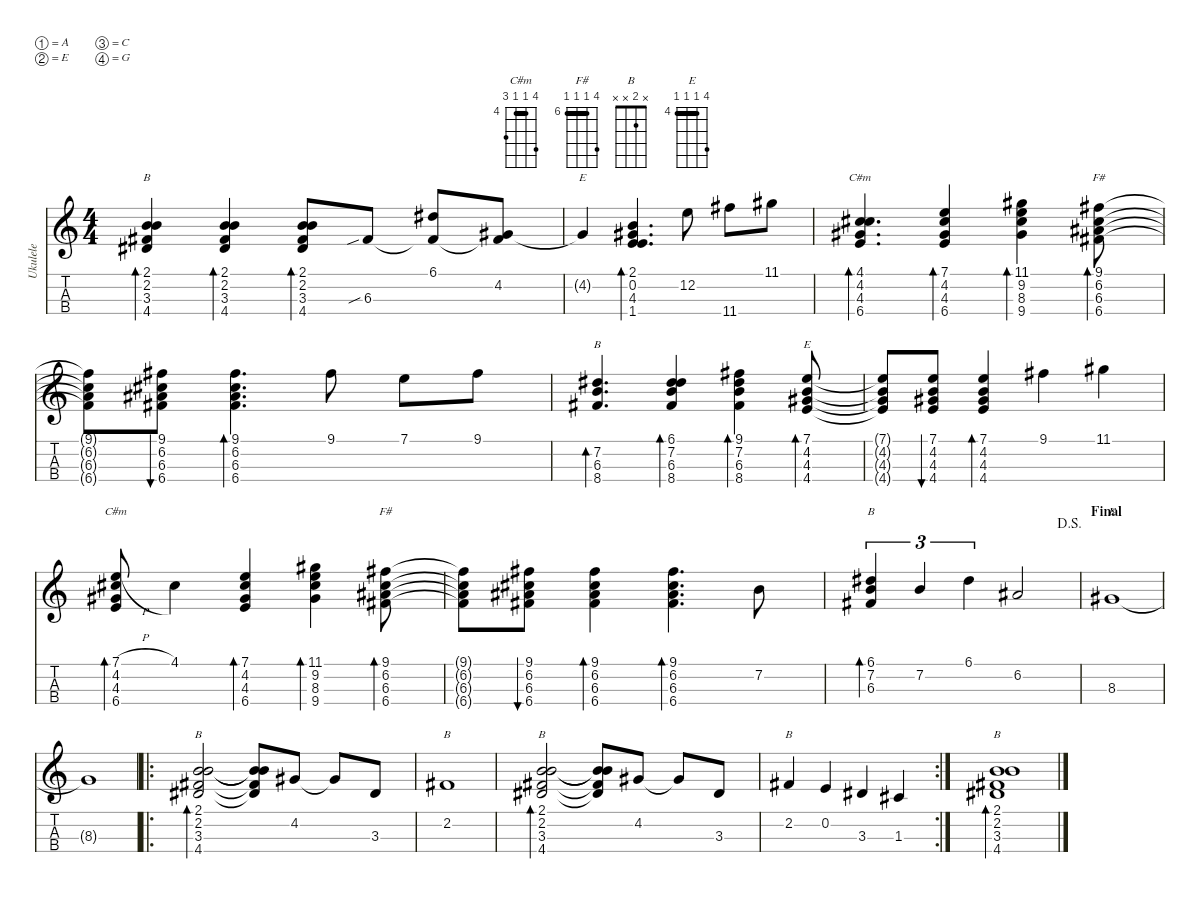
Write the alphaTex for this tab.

\defaultSystemsLayout 4
\hideDynamics
\bracketExtendMode nobrackets
\otherSystemsTrackNameOrientation horizontal
\defaultBarNumberDisplay Hide
\track ("Ukulele" "Ukulele") {instrument acousticguitarnylon}
\staff {score tabs}
\tuning (A4 E4 C4 G4)
\displaytranspose 0
\chord ("C#m" 4 4 4 6) {firstfret 4 barre (4 4)}
\chord ("F#" 9 6 6 6) {firstfret 6 barre (6 6)}
\chord ("B" 2 2 3 4) {barre 2}
\chord ("E" x 4 x x)
\chord ("B" x 7 6 8) {firstfret 6}
\chord ("E" 7 4 4 4) {firstfret 4 barre (4 4)}
\chord ("C#m" 7 4 4 6) {firstfret 4 barre 4}
\chord ("B" 6 7 6 x) {firstfret 6 barre 6}
\chord ("B" x 2 x x)
\ts (4 4)
\tempo (120 hide)
\clef g2
\ks c
(2.2{acc #} 3.3{acc #} 2.1 4.4).4{bd 30 ch "B" dy mf beam Up} (2.2{acc #} 3.3{acc #} 2.1 4.4).4{bd 30 beam Up} (2.2{acc #} 3.3{acc #} 2.1 4.4).8{bd 30 beam Up} 6.3{sib acc #}.8{beam Up} (6.1{acc #} 6.3{t acc #}).8{beam Up} (4.2{acc #} 6.3{t acc #}).8{beam Up} |
4.2{t acc #}.4{ch "E" beam Up} (2.1 1.4{acc #} 0.2 4.3).4{d bd 30 beam Up} 12.2.8{beam Down} 11.4{acc #}.8{beam Down} 11.1{acc #}.8{beam Down} |
(4.3 4.2{acc #} 6.4{acc #} 4.1{acc #}).4{d bd 30 ch "C#m" beam Up} (7.1 4.3 4.2{acc #} 6.4{acc #}).4{bd 30 beam Up} (8.3{acc #} 9.4 9.2{acc #} 11.1{acc #}).4{bd 30 beam Down} (6.3{acc #} 6.2{acc #} 6.4{acc #} 9.1{acc #}).8{bd 30 ch "F#" beam Down} |
(9.1{t acc #} 6.4{t acc #} 6.2{t acc #} 6.3{t acc #}).8{beam Down} (9.1{acc #} 6.4{acc #} 6.2{acc #} 6.3{acc #}).8{bu 30 beam Down} (9.1{acc #} 6.4{acc #} 6.2{acc #} 6.3{acc #}).4{d bd 30 beam Down} 9.1{acc #}.8{beam Down} 7.1.8{beam Down} 9.1{acc #}.8{beam Down} |
(6.3{acc #} 7.2 8.4{acc #}).4{d bd 30 ch "B" beam Up} (6.3{acc #} 7.2 8.4{acc #} 6.1{acc #}).4{bd 30 beam Up} (9.1{acc #} 8.4{acc #} 7.2 6.3{acc #}).4{bd 30 beam Down} (4.3 4.2{acc #} 4.4 7.1).8{bd 30 ch "E" beam Up} |
(7.1{t} 4.4{t} 4.2{t acc #} 4.3{t}).8{beam Up} (7.1 4.4 4.2{acc #} 4.3).8{bu 30 beam Up} (7.1 4.4 4.2{acc #} 4.3).4{bd 30 beam Up} 9.1{acc #}.4{beam Down} 11.1{acc #}.4{beam Down} |
(4.3 4.2{acc #} 6.4{acc #} 7.1{h}).8{bd 30 ch "C#m" beam Up} 4.1{acc #}.4{beam Down} (7.1 4.3 4.2{acc #} 6.4{acc #}).4{bd 30 beam Up} (8.3{acc #} 9.4 9.2{acc #} 11.1{acc #}).4{bd 30 beam Down} (6.3{acc #} 6.2{acc #} 6.4{acc #} 9.1{acc #}).8{bd 30 ch "F#" beam Down} |
(9.1{t acc #} 6.4{t acc #} 6.2{t acc #} 6.3{t acc #}).8{beam Down} (9.1{acc #} 6.4{acc #} 6.2{acc #} 6.3{acc #}).8{bu 30 beam Down} (9.1{acc #} 6.4{acc #} 6.2{acc #} 6.3{acc #}).4{bd 30 beam Down} (9.1{acc #} 6.4{acc #} 6.2{acc #} 6.3{acc #}).4{d bd 30 beam Down} 7.2.8{beam Down} |
\jump dalsegno
(6.1{acc #} 7.2 6.3{acc #}).4{tu (3 2) bd 30 ch "B" beam Up} 7.2.4{tu (3 2) beam Up} 6.1{acc #}.4{tu (3 2) beam Down} 6.2{acc #}.2{beam Up} |
\section ("" "Final")
8.3{acc #}.1{ch "E" beam Up} |
8.3{t acc #}.1{beam Up} |
\ro
(3.3{acc #} 2.2{acc #} 2.1 4.4).2{bd 30 ch "B" beam Up} (2.1{t} 3.3{t acc #} 2.2{t acc #} 4.4{t}).8{beam Up} 4.2{acc #}.8{beam Up} 4.2{t acc #}.8{beam Up} 3.3{acc #}.8{beam Up} |
2.2{acc #}.1{ch "B" beam Up} |
(3.3{acc #} 2.2{acc #} 2.1 4.4).2{bd 30 ch "B" beam Up} (2.1{t} 3.3{t acc #} 2.2{t acc #} 4.4{t}).8{beam Up} 4.2{acc #}.8{beam Up} 4.2{t acc #}.8{beam Up} 3.3{acc #}.8{beam Up} |
\rc 2
2.2{acc #}.4{ch "B" beam Up} 0.2.4{beam Up} 3.3{acc #}.4{beam Up} 1.3{acc #}.4{beam Up} |
(3.3{acc #} 2.2{acc #} 2.1 4.4).1{bd 30 ch "B" beam Up}
